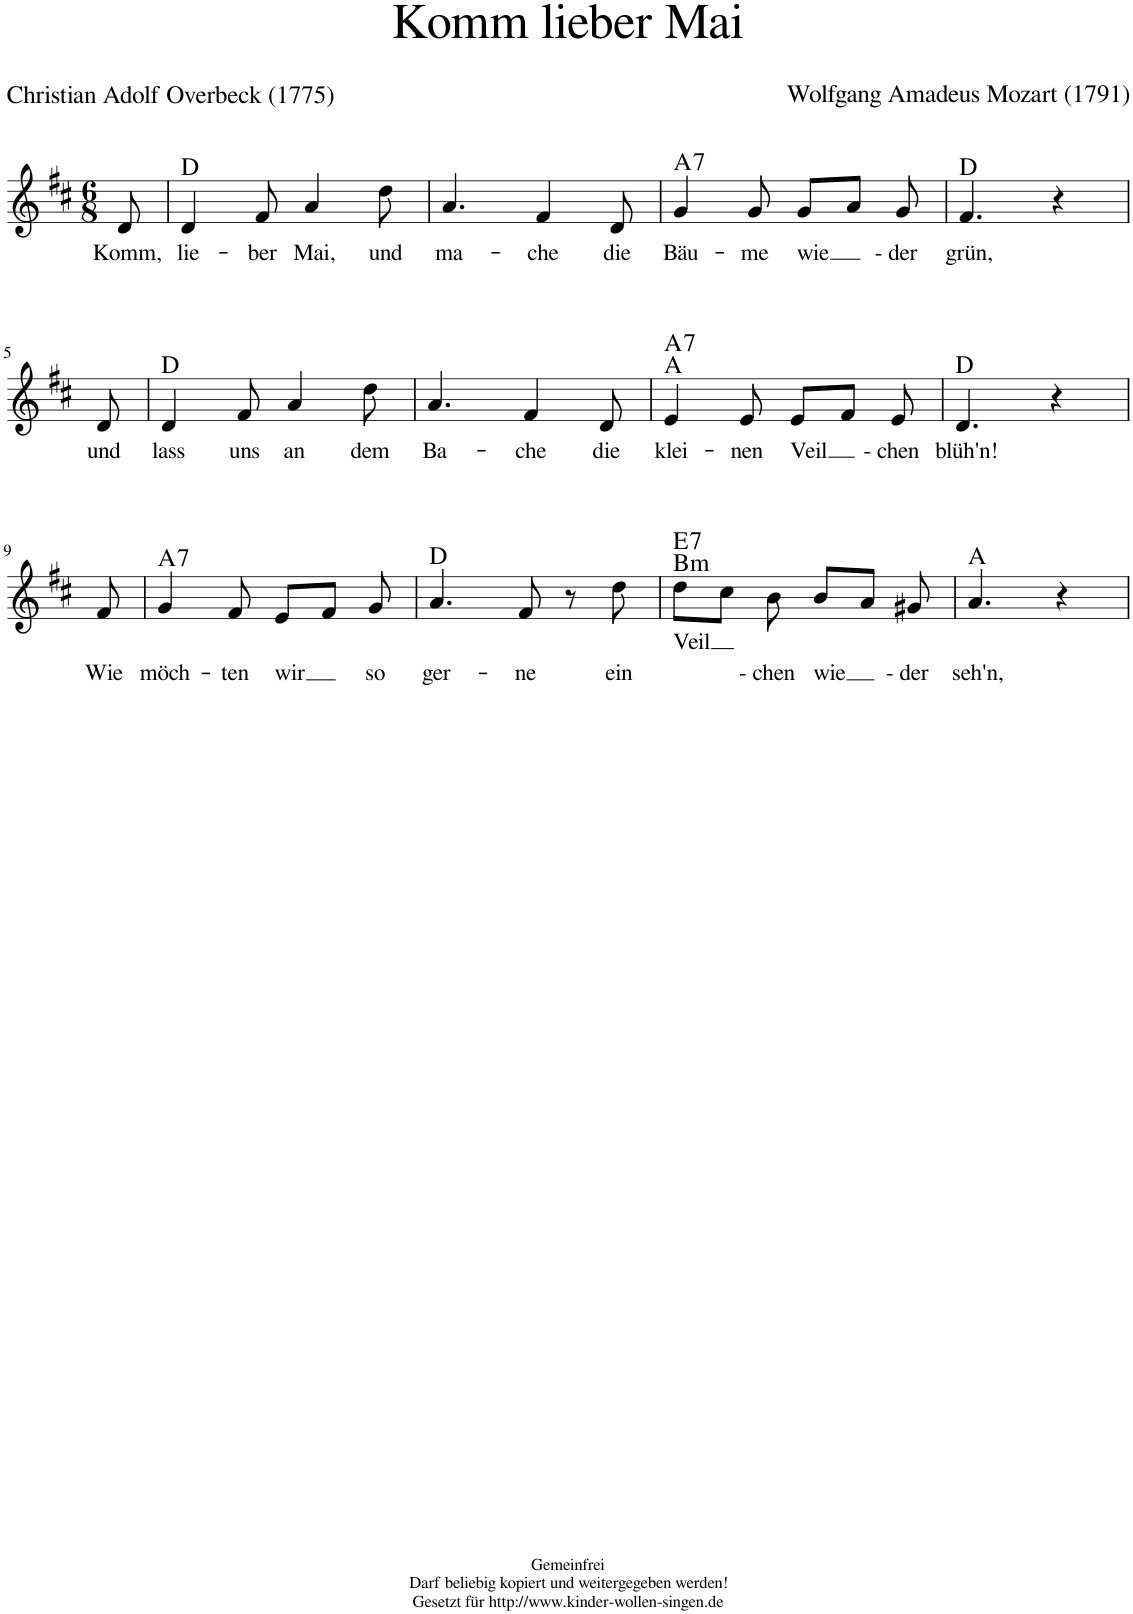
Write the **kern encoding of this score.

**kern	**text	**harte
*part1	*part1	*part1
*staff1	*staff1	*
*I"Voice	*	*
*clefG2	*	*
*k[f#c#]	*	*
*M6/8	*	*
=	=	=
!	!LO:LY:b	!
8d/	Komm,	.
=1	=1	=1
!	!LO:LY:b	!
4d/	lie-	D:maj
!	!LO:LY:b	!
8f#/	ber	.
!	!LO:LY:b	!
4a/	Mai,	.
!	!LO:LY:b	!
8dd\	und	.
=2	=2	=2
!	!LO:LY:b	!
4.a/	-ma-	.
!	!LO:LY:b	!
4f#/	che	.
!	!LO:LY:b	!
8d/	die	.
=3	=3	=3
!	!LO:LY:b	!LO:H:kt=7
4g/	Bäu-	A:7
!	!LO:LY:b	!
8g/	me	.
!	!LO:LY:b	!
8g/L	-wie	.
8a/J	.	.
!	!LO:LY:b	!
8g/	- der	.
=4	=4	=4
!	!LO:LY:b	!
4.f#/	grün,	D:maj
4r	.	.
!!LO:LB:g=z
=5	=5	=5
!	!LO:LY:b	!
8d/	und	.
=6	=6	=6
!	!LO:LY:b	!
4d/	lass	D:maj
!	!LO:LY:b	!
8f#/	uns	.
!	!LO:LY:b	!
4a/	an	.
!	!LO:LY:b	!
8dd\	dem	.
=7	=7	=7
!	!LO:LY:b	!
4.a/	Ba-	.
!	!LO:LY:b	!
4f#/	che	.
!	!LO:LY:b	!
8d/	die	.
=8	=8	=8
!	!LO:LY:b	!LO:H:n=2:kt=7
4e/	klei-	A:maj A:7
!	!LO:LY:b	!
8e/	nen	.
!	!LO:LY:b	!
8e/L	Veil	.
8f#/J	.	.
!	!LO:LY:b	!
8e/	- chen	.
=9	=9	=9
!	!LO:LY:b	!
4.d/	blüh'n!	D:maj
4r	.	.
!!LO:LB:g=z
=9	=9	=9
!	!LO:LY:b	!
8f#/	Wie	.
=10	=10	=10
!	!LO:LY:b	!LO:H:kt=7
4g/	möch-	A:7
!	!LO:LY:b	!
8f#/	ten	.
!	!LO:LY:b	!
8e/L	wir	.
8f#/J	.	.
!	!LO:LY:b	!
8g/	so	.
=11	=11	=11
!	!LO:LY:b	!
4.a/	ger-	D:maj
!	!LO:LY:b	!
8f#/	ne	.
8r	.	.
!	!LO:LY:b	!
8dd\	ein	.
=12	=12	=12
!	!LO:LY:b	!LO:H:n=1:kt=m
!	!	!LO:H:n=2:kt=7
8dd\L	Veil	B:min E:7
8cc#\J	.	.
!	!LO:LY:b	!
8b\	- chen	.
!	!LO:LY:b	!
8b/L	wie	.
8a/J	.	.
!	!LO:LY:b	!
8g#X/	- der	.
=13	=13	=13
!	!LO:LY:b	!
4.a/	seh'n,	A:maj
4r	.	.
=	=	=
*-	*-	*-
